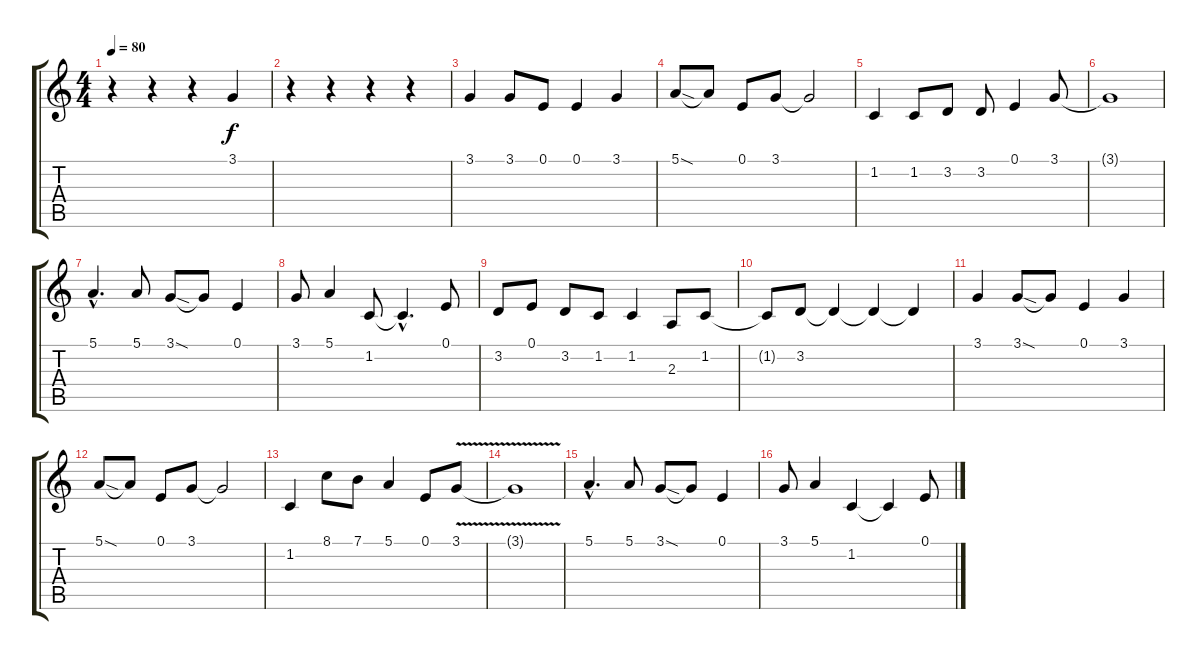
\track "" {instrument electricgrandpiano}
\staff {score tabs}
\tuning (E4 B3 G3 D3 A2 E2) {hide}
\ts (4 4)
\tempo 80
\clef g2
\ks c
r.4{dy f} r.4 r.4 3.1{t}.4 |
r.4 r.4 r.4 r.4 |
3.1.4 3.1.8 0.1.8 0.1.4 3.1.4 |
5.1{sod}.8 5.1{t}.8 0.1.8 3.1.8 3.1{t}.2 |
1.2.4 1.2.8 3.2.8 3.2.8 0.1.4 3.1.8 |
3.1{t}.1 |
5.1{hac}.4{d} 5.1.8 3.1{sod}.8 3.1{t}.8 0.1.4 |
3.1.8 5.1.4 1.2.8 1.2{hac t}.4{d} 0.1.8 |
3.2.8 0.1.8 3.2.8 1.2.8 1.2.4 2.3.8 1.2.8 |
1.2{t}.8 3.2.8 3.2{t}.4 3.2{t}.4 3.2{t}.4 |
3.1.4 3.1{sod}.8 3.1{t}.8 0.1.4 3.1.4 |
5.1{sod}.8 5.1{t}.8 0.1.8 3.1.8 3.1{t}.2 |
1.2.4 8.1.8 7.1.8 5.1.4 0.1.8 3.1{v}.8 |
3.1{t}.1 |
5.1{hac}.4{d} 5.1.8 3.1{sod}.8 3.1{t}.8 0.1.4 |
3.1.8 5.1.4 1.2.4 1.2{t}.4 0.1.8
